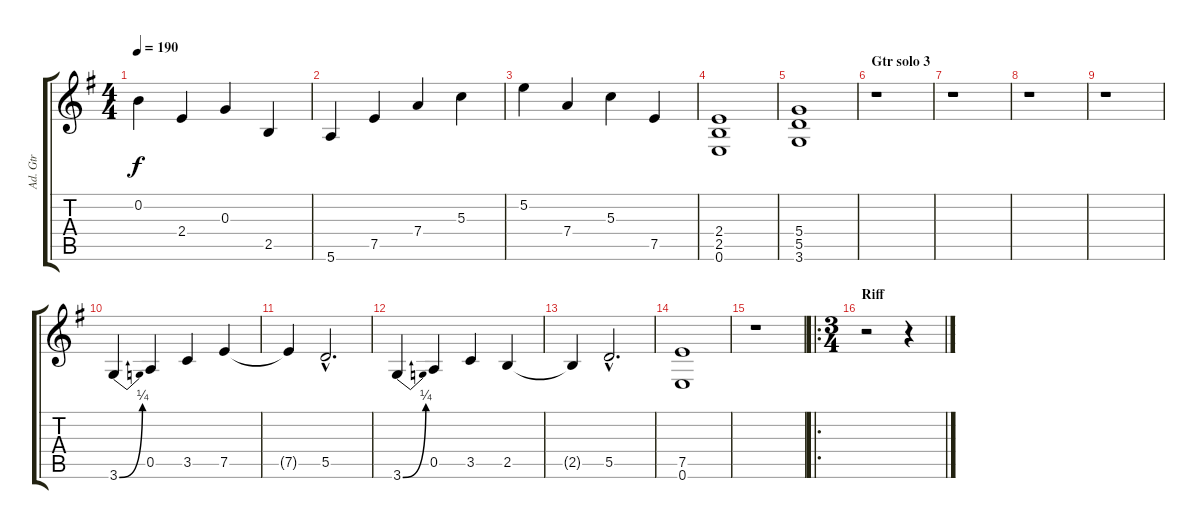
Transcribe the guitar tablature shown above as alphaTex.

\track ("Ad. Gtr" "Ad. Gtr") {instrument distortionguitar}
\staff {score tabs}
\tuning (E4 B3 G3 D3 A2 E2) {hide}
\ts (4 4)
\tempo 190
\clef g2
\ks eminor
0.2.4{dy f} 2.4.4 0.3.4 2.5.4 |
5.6.4 7.5.4 7.4.4 5.3.4 |
5.2.4 7.4.4 5.3.4 7.5.4 |
(2.4 2.5 0.6).1{instrument distortionguitar} |
(5.4 5.5 3.6).1 |
\section ("" "Gtr solo 3")
r.1 |
r.1 |
r.1 |
r.1 |
3.6{be (bend 0 0 60 1)}.4 0.5.4 3.5.4 7.5.4 |
7.5{t}.4 5.5{hac}.2{d} |
3.6{be (bend 0 0 60 1)}.4 0.5.4 3.5.4 2.5.4 |
2.5{t}.4 5.5{hac}.2{d} |
(7.5 0.6).1 |
r.1 |
\ro
\ts (3 4)
\section ("" "Riff")
r.2 r.4
